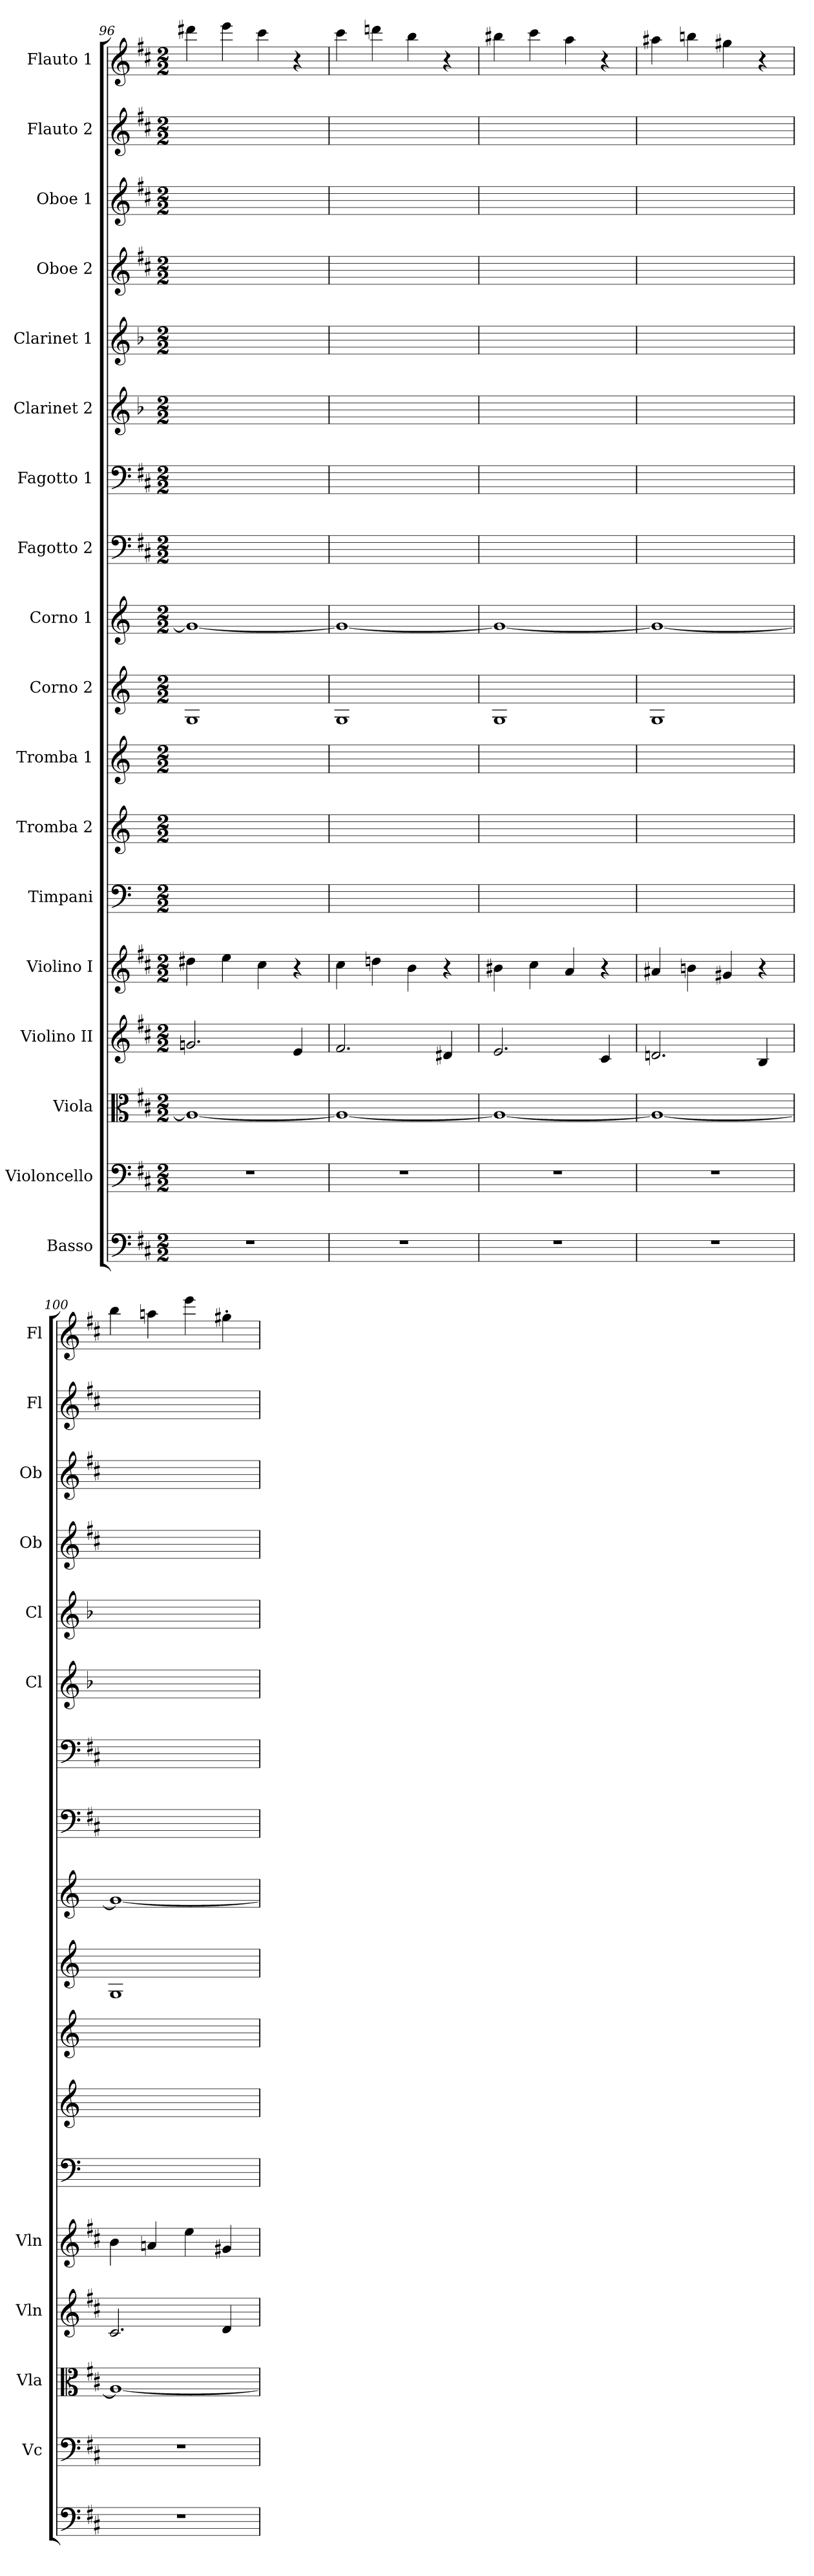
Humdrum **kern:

**kern	**kern	**kern	**kern	**kern	**kern	**kern	**kern	**kern	**kern	**kern	**kern	**kern	**kern	**kern	**kern	**kern	**kern
*part18	*part17	*part16	*part15	*part14	*part13	*part12	*part11	*part10	*part9	*part8	*part7	*part6	*part5	*part4	*part3	*part2	*part1
*staff18	*staff17	*staff16	*staff15	*staff14	*staff13	*staff12	*staff11	*staff10	*staff9	*staff8	*staff7	*staff6	*staff5	*staff4	*staff3	*staff2	*staff1
*I"Basso	*I"Violoncello	*I"Viola	*I"Violino II	*I"Violino I	*I"Timpani	*I"Tromba 2	*I"Tromba 1	*I"Corno 2	*I"Corno 1	*I"Fagotto 2	*I"Fagotto 1	*I"Clarinet 2	*I"Clarinet 1	*I"Oboe 2	*I"Oboe 1	*I"Flauto 2	*I"Flauto 1
*	*I'Vc	*I'Vla	*I'Vln	*I'Vln	*	*	*	*	*	*	*	*I'Cl	*I'Cl	*I'Ob	*I'Ob	*I'Fl	*I'Fl
*clefF4	*clefF4	*clefC3	*clefG2	*clefG2	*clefF4	*clefG2	*clefG2	*clefG2	*clefG2	*clefF4	*clefF4	*clefG2	*clefG2	*clefG2	*clefG2	*clefG2	*clefG2
*ITrd7c12	*	*	*	*	*	*ITrd-1c-2	*ITrd-1c-2	*ITrd6c10	*ITrd6c10	*	*	*ITrd2c3	*ITrd2c3	*	*	*	*
*k[f#c#]	*k[f#c#]	*k[f#c#]	*k[f#c#]	*k[f#c#]	*	*	*	*	*	*k[f#c#]	*k[f#c#]	*k[f#c#]	*k[f#c#]	*k[f#c#]	*k[f#c#]	*k[f#c#]	*k[f#c#]
*M2/2	*M2/2	*M2/2	*M2/2	*M2/2	*M2/2	*M2/2	*M2/2	*M2/2	*M2/2	*M2/2	*M2/2	*M2/2	*M2/2	*M2/2	*M2/2	*M2/2	*M2/2
=96	=96	=96	=96	=96	=96	=96	=96	=96	=96	=96	=96	=96	=96	=96	=96	=96	=96
1r	1r	1A_	2.gn	4dd#X	1ryy	1ryy	1ryy	1AA	1A_	1ryy	1ryy	1ryy	1ryy	1ryy	1ryy	1ryy	4ddd#X
.	.	.	.	4ee	.	.	.	.	.	.	.	.	.	.	.	.	4eee
.	.	.	.	4cc#	.	.	.	.	.	.	.	.	.	.	.	.	4ccc#
.	.	.	4e	4r	.	.	.	.	.	.	.	.	.	.	.	.	4r
=97	=97	=97	=97	=97	=97	=97	=97	=97	=97	=97	=97	=97	=97	=97	=97	=97	=97
1r	1r	1A_	2.f#	4cc#	1ryy	1ryy	1ryy	1AA	1A_	1ryy	1ryy	1ryy	1ryy	1ryy	1ryy	1ryy	4ccc#
.	.	.	.	4ddn	.	.	.	.	.	.	.	.	.	.	.	.	4dddn
.	.	.	.	4b	.	.	.	.	.	.	.	.	.	.	.	.	4bb
.	.	.	4d#X	4r	.	.	.	.	.	.	.	.	.	.	.	.	4r
=98	=98	=98	=98	=98	=98	=98	=98	=98	=98	=98	=98	=98	=98	=98	=98	=98	=98
1r	1r	1A_	2.e	4b#X	1ryy	1ryy	1ryy	1AA	1A_	1ryy	1ryy	1ryy	1ryy	1ryy	1ryy	1ryy	4bb#X
.	.	.	.	4cc#	.	.	.	.	.	.	.	.	.	.	.	.	4ccc#
.	.	.	.	4a	.	.	.	.	.	.	.	.	.	.	.	.	4aa
.	.	.	4c#	4r	.	.	.	.	.	.	.	.	.	.	.	.	4r
=99	=99	=99	=99	=99	=99	=99	=99	=99	=99	=99	=99	=99	=99	=99	=99	=99	=99
1r	1r	1A_	2.dn	4a#X	1ryy	1ryy	1ryy	1AA	1A_	1ryy	1ryy	1ryy	1ryy	1ryy	1ryy	1ryy	4aa#X
.	.	.	.	4bn	.	.	.	.	.	.	.	.	.	.	.	.	4bbn
.	.	.	.	4g#X	.	.	.	.	.	.	.	.	.	.	.	.	4gg#X
.	.	.	4B	4r	.	.	.	.	.	.	.	.	.	.	.	.	4r
=100	=100	=100	=100	=100	=100	=100	=100	=100	=100	=100	=100	=100	=100	=100	=100	=100	=100
1r	1r	1A_	2.c#	4b	1ryy	1ryy	1ryy	1AA	1A_	1ryy	1ryy	1ryy	1ryy	1ryy	1ryy	1ryy	4bb
.	.	.	.	4an	.	.	.	.	.	.	.	.	.	.	.	.	4aan
.	.	.	.	4ee	.	.	.	.	.	.	.	.	.	.	.	.	4eee
.	.	.	4d	4g#X	.	.	.	.	.	.	.	.	.	.	.	.	4gg#X'
=	=	=	=	=	=	=	=	=	=	=	=	=	=	=	=	=	=
*-	*-	*-	*-	*-	*-	*-	*-	*-	*-	*-	*-	*-	*-	*-	*-	*-	*-
